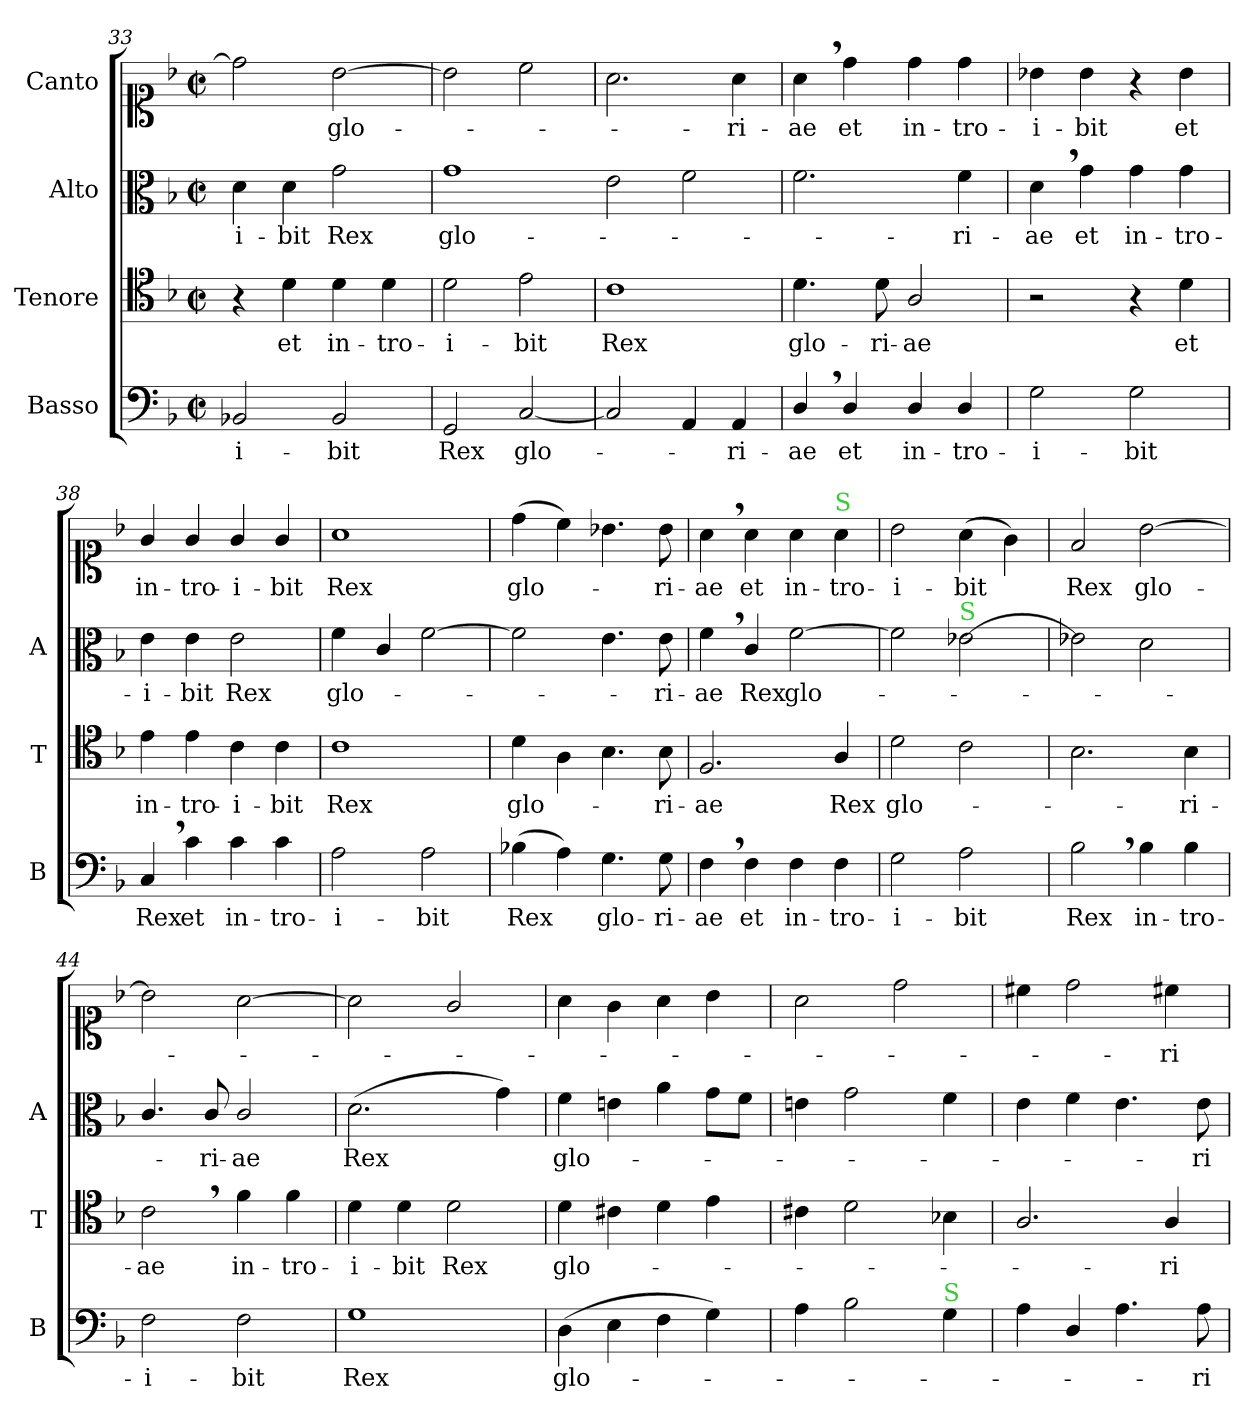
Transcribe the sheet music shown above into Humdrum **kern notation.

**kern	**text	**kern	**text	**kern	**text	**kern	**text
*part4	*part4	*part3	*part3	*part2	*part2	*part1	*part1
*staff4	*staff4	*staff3	*staff3	*staff2	*staff2	*staff1	*staff1
*I"Basso	*	*I"Tenore	*	*I"Alto	*	*I"Canto	*
*I'B	*	*I'T	*	*I'A	*	*	*
*clefF4	*	*clefC4	*	*clefC3	*	*clefC1	*
*k[b-]	*	*k[b-]	*	*k[b-]	*	*k[b-]	*
*M2/2	*	*M2/2	*	*M2/2	*	*M2/2	*
*met(c|)	*	*met(c|)	*	*met(c|)	*	*met(c|)	*
=33	=33	=33	=33	=33	=33	=33	=33
2BB-X/	-i-	4r	.	4d\	-i-	2dd\]	.
.	.	4d\	et	4d\	-bit	.	.
2BB-/	-bit	4d\	in-	2g\	Rex	[2b-\	glo-
.	.	4d\	-tro-	.	.	.	.
=34	=34	=34	=34	=34	=34	=34	=34
2GG/	Rex	2d\	-i-	1g\	glo-	2b-\]	.
[2C/	glo-	2e\	-bit	.	.	2cc\	.
=35	=35	=35	=35	=35-	=35	=35	=35
2C/]	.	1c\	Rex	2e\	.	2.a\	.
4AA/	.	.	.	2f\	.	.	.
4AA/	-ri-	.	.	.	.	4a\	-ri-
=36	=36	=36	=36	=36	=36	=36	=36
4D,/	-ae	4.d\	glo-	2.f\	.	4a,\	-ae
4D/	et	.	.	.	.	4dd\	et
.	.	8d\	-ri-	.	.	.	.
4D/	in-	2A/	-ae	.	.	4dd\	in-
4D/	-tro-	.	.	4f\	-ri-	4dd\	-tro-
=37	=37	=37	=37	=37	=37	=37	=37
2G\	-i-	2r	.	4d,\	-ae	4b-X\	-i-
.	.	.	.	4g\	et	4b-\	-bit
2G\	-bit	4r	.	4g\	in-	4r	.
.	.	4d\	et	4g\	-tro-	4b-\	et
=38	=38	=38	=38	=38	=38	=38	=38
4C,/	Rex	4e\	in-	4e\	-i-	4g/	in-
4c\	et	4e\	-tro-	4e\	-bit	4g/	-tro-
4c\	in-	4c\	-i-	2e\	Rex	4g/	-i-
4c\	-tro-	4c\	-bit	.	.	4g/	-bit
=39	=39	=39	=39	=39	=39	=39	=39
2A\	-i-	1c\	Rex	4f\	glo-	1a\	Rex
.	.	.	.	4c/	.	.	.
2A\	-bit	.	.	[2f\	.	.	.
=40	=40	=40	=40	=40	=40	=40	=40
(4B-X\	Rex	4d\	glo-	2f\]	.	(4dd\	glo-
4A\)	.	4A\	.	.	.	4cc\)	.
4.G\	glo-	4.B-\	.	4.e\	.	4.b-X\	.
8G\	-ri-	8B-\	-ri-	8e\	-ri-	8b-\	-ri-
=41	=41	=41	=41	=41	=41	=41	=41
4F,\	-ae	2.F/	-ae	4f,\	-ae	4a,\	-ae
4F\	et	.	.	4c/	Rex	4a\	et
4F\	in-	.	.	[2f\	glo-	4a\	in-
!	!	!	!	!	!	!LO:TX:a:color=limegreen:t=S	!
4F\	-tro-	4A/	Rex	.	.	4a\	-tro-
=42	=42	=42	=42	=42	=42	=42	=42
2G\	-i-	2d\	glo-	2f\]	.	2b-\	-i-
!	!	!	!	!LO:TX:a:color=limegreen:t=S	!	!	!
2A\	-bit	2c\	.	[2e-X\	.	(4a\	-bit
.	.	.	.	.	.	4g\)	.
=43	=43	=43	=43	=43	=43	=43	=43
2B-,\	Rex	2.B-\	.	2e-X\]	.	2f/	Rex
4B-\	in-	.	.	2d\	.	[2b-\	glo-
4B-\	-tro-	4B-\	-ri-	.	.	.	.
=44	=44	=44	=44	=44	=44	=44	=44
2F\	-i-	2c,\	-ae	4.c/	.	2b-\]	.
.	.	.	.	8c/	-ri-	.	.
2F\	-bit	4f\	in-	2c/	-ae	[2a\	.
.	.	4f\	-tro-	.	.	.	.
=45	=45	=45	=45	=45	=45	=45	=45
1G\	Rex	4d\	-i-	(2.d\	Rex	2a\]	.
.	.	4d\	-bit	.	.	.	.
.	.	2d\	Rex	.	.	2g/	.
.	.	.	.	4g\)	.	.	.
=46	=46	=46	=46	=46	=46	=46	=46
(4D\	glo-	4d\	glo-	4f\	glo-	4a\	.
4E\	.	4c#X\	.	4en\	.	4g\	.
4F\	.	4d\	.	4a\	.	4a\	.
4G\)	.	4e\	.	8g\L	.	4b-\	.
.	.	.	.	8f\J	.	.	.
=47	=47	=47	=47	=47	=47	=47	=47
4A\	.	4c#X\	.	4en\	.	2a\	.
2B-\	.	2d\	.	2g\	.	.	.
.	.	.	.	.	.	2dd\	.
!LO:TX:a:color=limegreen:t=S	!	!	!	!	!	!	!
4G\	.	4B-X\	.	4f\	.	.	.
=48	=48	=48	=48	=48	=48	=48	=48
4A\	.	2.A/	.	4e\	.	4cc#X\	.
4D/	.	.	.	4f\	.	2dd\	.
4.A\	.	.	.	4.e\	.	.	.
.	.	4A/	-ri-	.	.	4cc#X\	-ri-
8A\	-ri-	.	.	8e\	-ri-	.	.
=	=	=	=	=	=	=	=
*-	*-	*-	*-	*-	*-	*-	*-
